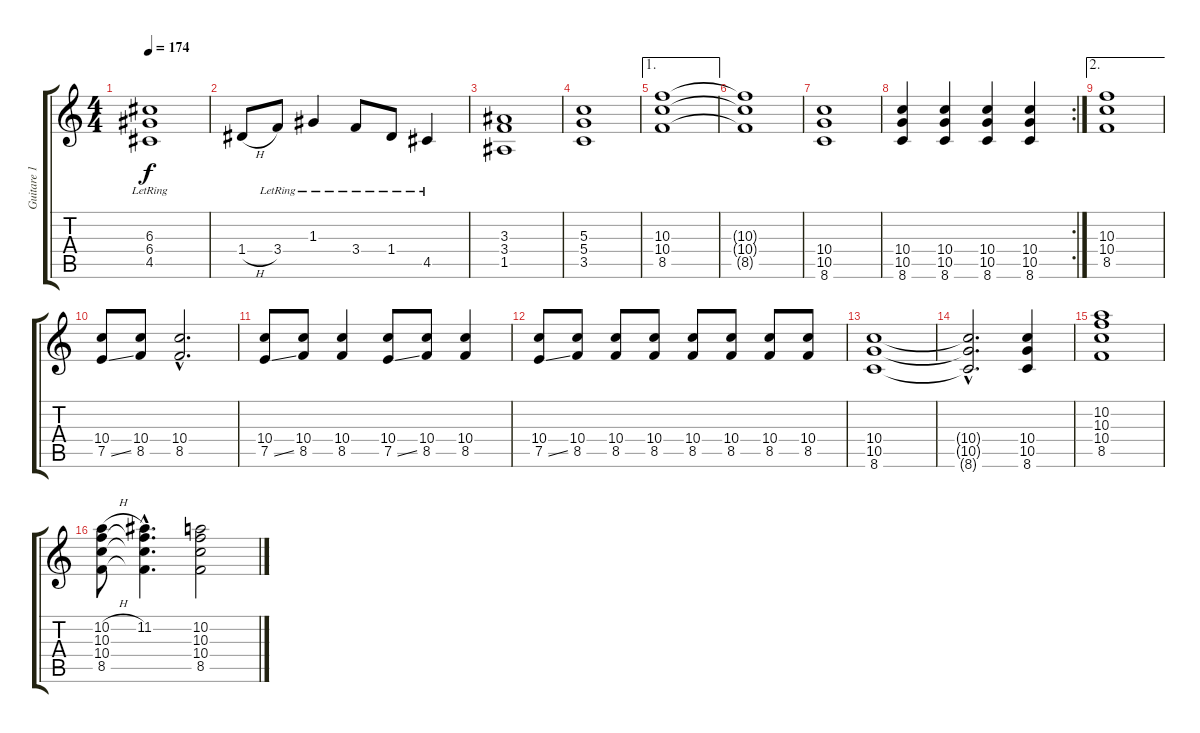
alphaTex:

\track ("Guitare 1" "Guitare 1") {instrument distortionguitar}
\staff {score tabs}
\tuning (E4 B3 G3 D3 A2 E2) {hide}
\ts (4 4)
\tempo 174
\clef g2
\ks c
(6.3{lr} 6.4{lr} 4.5{lr}).1{dy f} |
1.4{h}.8 3.4{lr}.8 1.3{lr}.4 3.4{lr}.8 1.4{lr}.8 4.5{lr}.4 |
(3.3 3.4 1.5).1 |
(5.3 5.4 3.5).1 |
\ae 1
(10.3 10.4 8.5).1 |
(10.3{t} 10.4{t} 8.5{t}).1 |
(10.4 10.5 8.6).1 |
\rc 2
(10.4 10.5 8.6).4 (10.4 10.5 8.6).4 (10.4 10.5 8.6).4 (10.4 10.5 8.6).4 |
\ae 2
(10.3 10.4 8.5).1 |
(10.4 7.5{ss}).8 (10.4 8.5).8 (10.4{hac} 8.5{hac}).2{d} |
(10.4 7.5{ss}).8 (10.4 8.5).8 (10.4 8.5).4 (10.4 7.5{ss}).8 (10.4 8.5).8 (10.4 8.5).4 |
(10.4 7.5{ss}).8 (10.4 8.5).8 (10.4 8.5).8 (10.4 8.5).8 (10.4 8.5).8 (10.4 8.5).8 (10.4 8.5).8 (10.4 8.5).8 |
(10.4 10.5 8.6).1 |
(10.4{hac t} 10.5{hac t} 8.6{hac t}).2{d} (10.4 10.5 8.6).4 |
(10.2 10.3 10.4 8.5).1 |
(10.2{h} 10.3 10.4 8.5).8 (11.2{hac} 10.3{hac t} 10.4{hac t} 8.5{hac t}).4{d} (10.2 10.3 10.4 8.5).2
